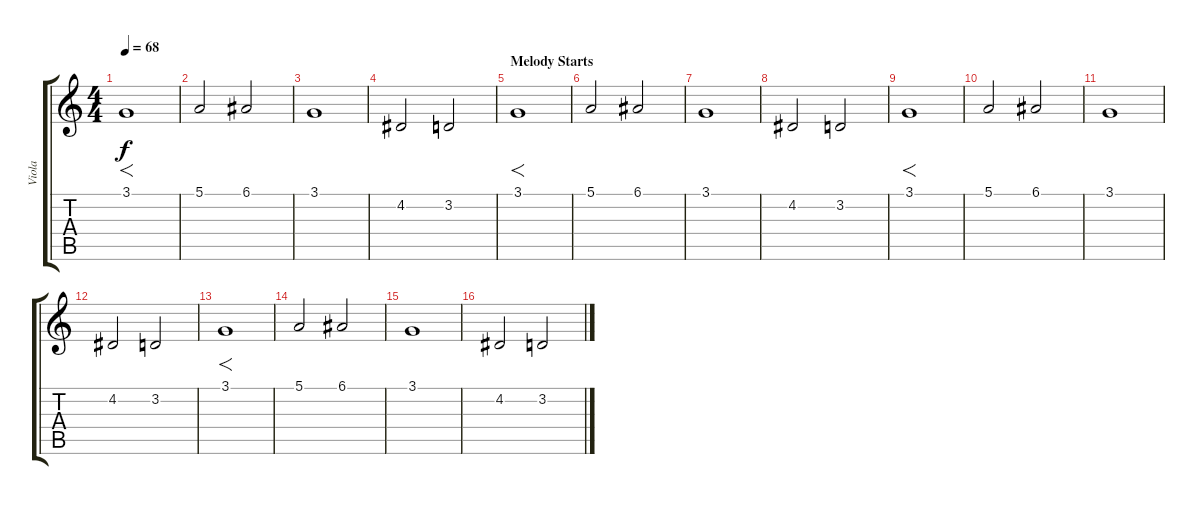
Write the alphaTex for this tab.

\track ("Viola" "Viola") {instrument viola}
\staff {score tabs}
\tuning (E4 B3 G3 D3 A2 E2) {hide}
\ts (4 4)
\tempo 68
\clef g2
\ks c
3.1.1{f dy f} |
5.1.2 6.1.2 |
3.1.1 |
4.2.2 3.2.2 |
\section ("" "Melody Starts")
3.1.1{f} |
5.1.2 6.1.2 |
3.1.1 |
4.2.2 3.2.2 |
3.1.1{f} |
5.1.2 6.1.2 |
3.1.1 |
4.2.2 3.2.2 |
3.1.1{f} |
5.1.2 6.1.2 |
3.1.1 |
4.2.2 3.2.2
